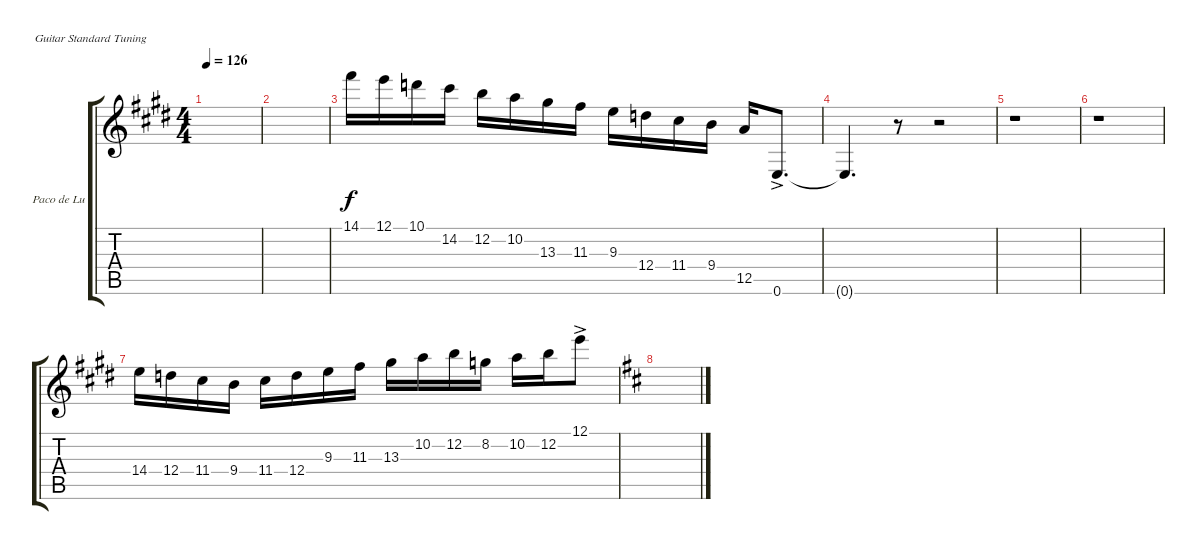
\bracketExtendMode groupsimilarinstruments
\firstSystemTrackNameOrientation horizontal
\otherSystemsTrackNameOrientation horizontal
\track ("Paco de Lucía" "Paco de Lu") {instrument acousticguitarnylon}
\staff {score tabs}
\tuning (E4 B3 G3 D3 A2 E2)
\ts (4 4)
\tempo 126
\clef g2
\ks e
|
|
14.1.16 12.1.16 10.1.16 14.2.16 12.2.16 10.2.16 13.3.16 11.3.16 9.3.16 12.4.16 11.4.16 9.4.16 12.5.16 0.6{ac}.8{d} |
0.6{t}.4{d} r.8 r.2 |
r.1 |
r.1 |
14.4.16 12.4.16 11.4.16 9.4.16 11.4.16 12.4.16 9.3.16 11.3.16 13.3.16 10.2.16 12.2.16 8.2.16 10.2.16 12.2.16 12.1{ac}.8 |
\ks d
